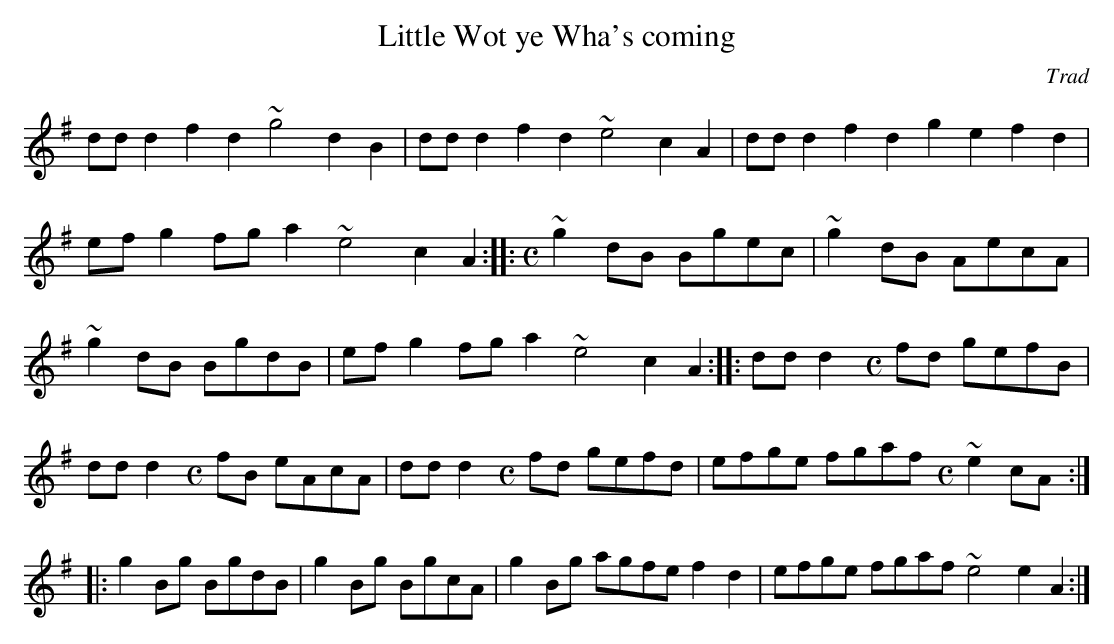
X:1
T:Little Wot ye Wha's coming
C:Trad
M:Cl
K:G
ddd2 f2d2 ~g4 d2B2| ddd2 f2d2 ~e4 c2A2| ddd2 f2d2 g2e2f2d2| efg2 fga2 ~e4 c2A2::\
M:C
~g2 dB Bgec |~g2 dB AecA| ~g2 dB BgdB|\
M:Cl
efg2 fga2 ~e4 c2A2:: ddd2\
M:C
fd gefB|\
M:Cl
ddd2 \
M:C
fB eAcA|\
M:Cl
ddd2\
M:C
fd gefd|\
M:Cl
efge fgaf \
M:C
~e2 cA:: g2 Bg BgdB| g2 Bg BgcA| g2 Bg\
M:Cl
agfe f2d2| efge fgaf ~e4 e2A2:|
